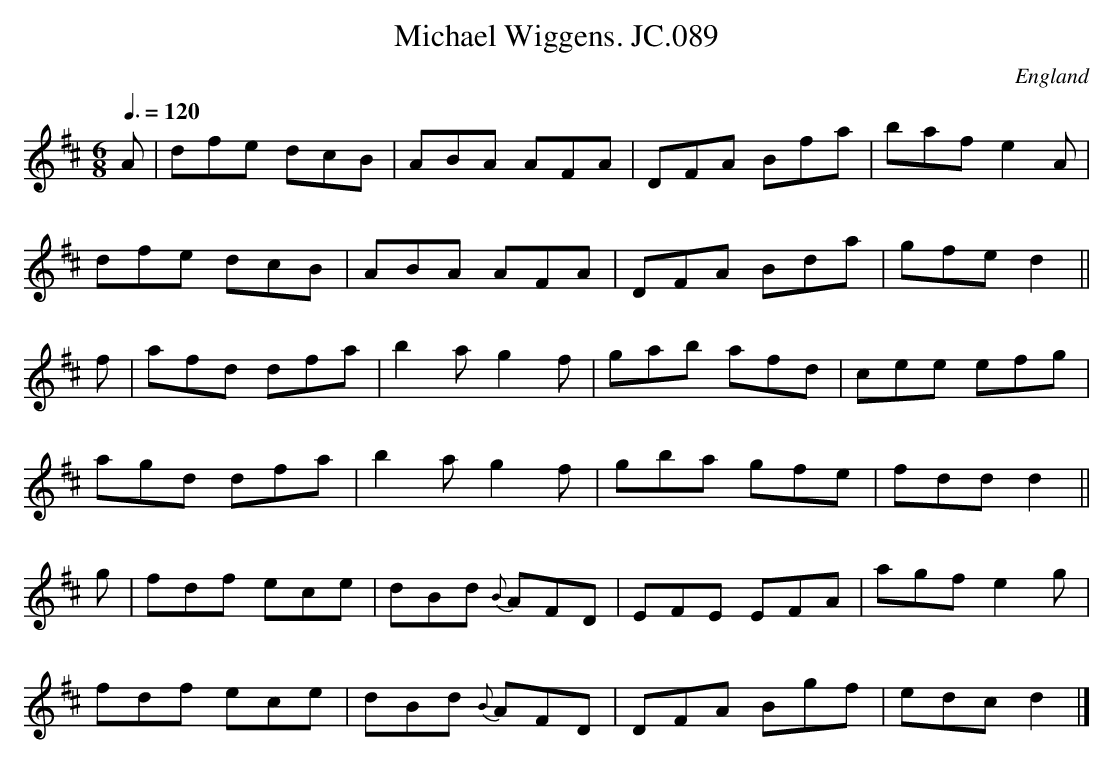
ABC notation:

X:1
T:Michael Wiggens. JC.089
O:England
M:6/8
L:1/8
Q:3/8=120
K:D major
A|\
dfe dcB|ABA AFA|DFA Bfa|baf e2A|!
dfe dcB|ABA AFA|DFA Bda|gfed2||!
f|afd dfa|b2a g2f|gab afd|cee efg|!
agd dfa|b2a g2f|gba gfe|fdd d2||!
g|fdf ece|dBd {B}AFD|EFE EFA|agf e2g|!
fdf ece|dBd {B}AFD|DFA Bgf|edc d2|]
